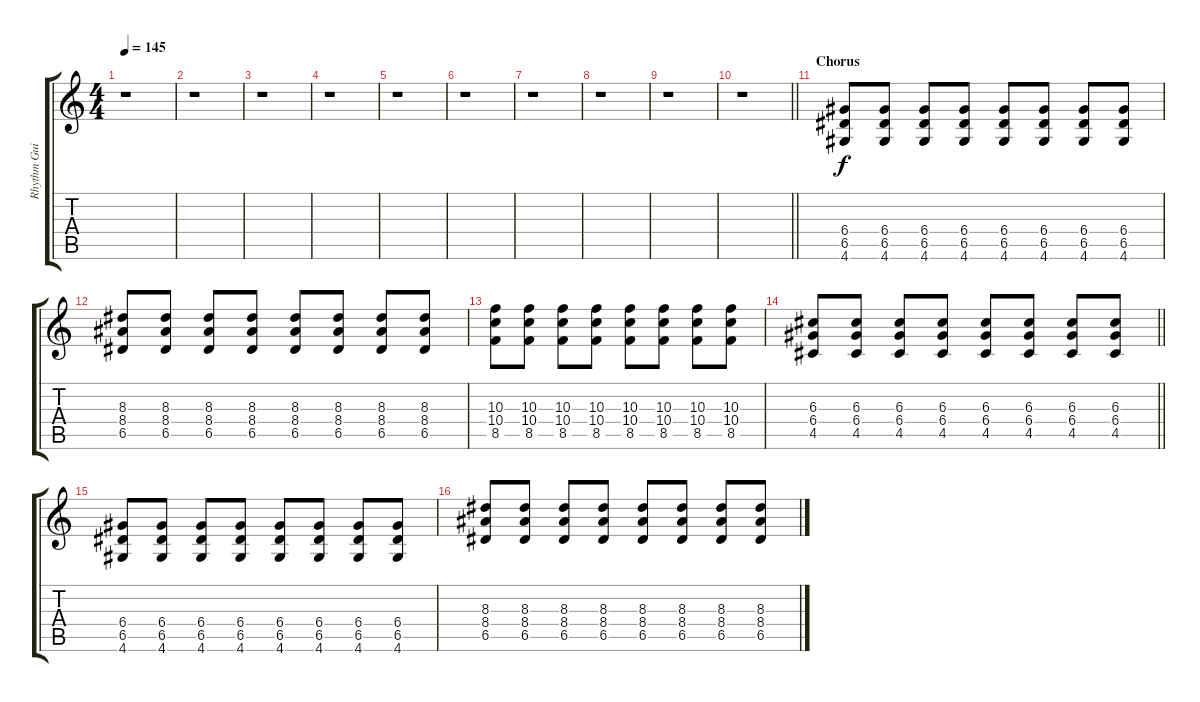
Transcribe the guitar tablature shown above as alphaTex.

\track ("Rhythm Guitar" "Rhythm Gui") {instrument electricguitarjazz}
\staff {score tabs}
\tuning (E4 B3 G3 D3 A2 E2) {hide}
\ts (4 4)
\tempo 145
\clef g2
\ks c
r.1{dy f} |
r.1 |
r.1 |
r.1 |
r.1 |
r.1 |
r.1 |
r.1 |
r.1 |
\barLineRight lightlight
r.1 |
\section ("" "Chorus")
(6.4 6.5 4.6).8 (6.4 6.5 4.6).8 (6.4 6.5 4.6).8 (6.4 6.5 4.6).8 (6.4 6.5 4.6).8 (6.4 6.5 4.6).8 (6.4 6.5 4.6).8 (6.4 6.5 4.6).8 |
(8.3 8.4 6.5).8 (8.3 8.4 6.5).8 (8.3 8.4 6.5).8 (8.3 8.4 6.5).8 (8.3 8.4 6.5).8 (8.3 8.4 6.5).8 (8.3 8.4 6.5).8 (8.3 8.4 6.5).8 |
(10.3 10.4 8.5).8 (10.3 10.4 8.5).8 (10.3 10.4 8.5).8 (10.3 10.4 8.5).8 (10.3 10.4 8.5).8 (10.3 10.4 8.5).8 (10.3 10.4 8.5).8 (10.3 10.4 8.5).8 |
\barLineRight lightlight
(6.3 6.4 4.5).8 (6.3 6.4 4.5).8 (6.3 6.4 4.5).8 (6.3 6.4 4.5).8 (6.3 6.4 4.5).8 (6.3 6.4 4.5).8 (6.3 6.4 4.5).8 (6.3 6.4 4.5).8 |
(6.4 6.5 4.6).8 (6.4 6.5 4.6).8 (6.4 6.5 4.6).8 (6.4 6.5 4.6).8 (6.4 6.5 4.6).8 (6.4 6.5 4.6).8 (6.4 6.5 4.6).8 (6.4 6.5 4.6).8 |
(8.3 8.4 6.5).8 (8.3 8.4 6.5).8 (8.3 8.4 6.5).8 (8.3 8.4 6.5).8 (8.3 8.4 6.5).8 (8.3 8.4 6.5).8 (8.3 8.4 6.5).8 (8.3 8.4 6.5).8
